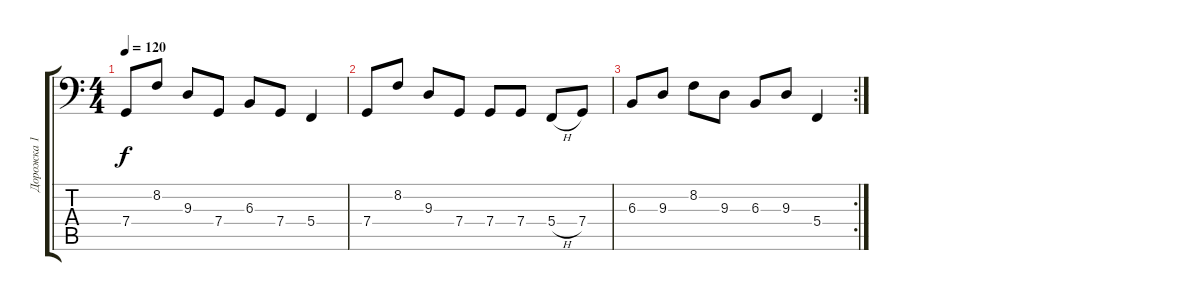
\track ("Дорожка 1" "Дорожка 1") {instrument lead1square}
\staff {score tabs}
\tuning (D3 A2 F2 C2 G1 D1) {hide}
\ts (4 4)
\tempo 120
\clef f4
\ks c
7.4.8{dy f} 8.2.8 9.3.8 7.4.8 6.3.8 7.4.8 5.4.4 |
7.4.8 8.2.8 9.3.8 7.4.8 7.4.8 7.4.8 5.4{h}.8 7.4.8 |
\rc 2
6.3.8 9.3.8 8.2.8 9.3.8 6.3.8 9.3.8 5.4.4
